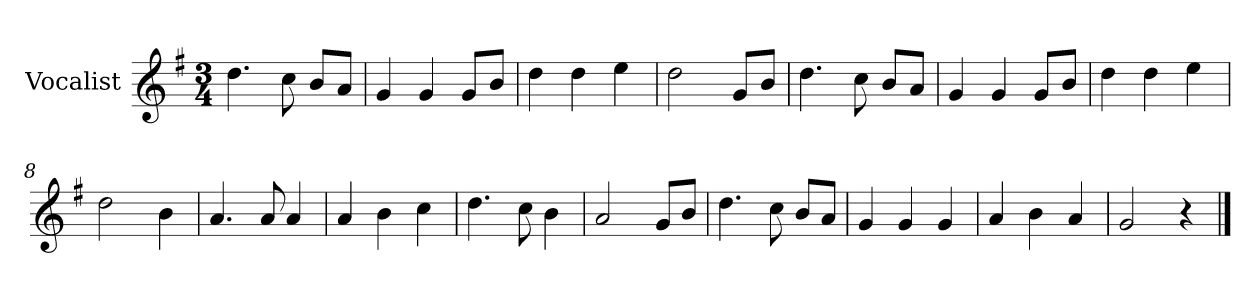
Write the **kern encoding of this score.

**kern
*part1
*staff1
*I"Vocalist
*k[f#]
*G:
*M3/4
=1
4.dd
8cc
8bL
8aJ
=2
4g
4g
8gL
8bJ
=3
4dd
4dd
4ee
=4
2dd
8gL
8bJ
=5
4.dd
8cc
8bL
8aJ
=6
4g
4g
8gL
8bJ
=7
4dd
4dd
4ee
=8
2dd
4b
=9
4.a
8a
4a
=10
4a
4b
4cc
=11
4.dd
8cc
4b
=12
2a
8gL
8bJ
=13
4.dd
8cc
8bL
8aJ
=14
4g
4g
4g
=15
4a
4b
4a
=16
2g
4r
==
*-
